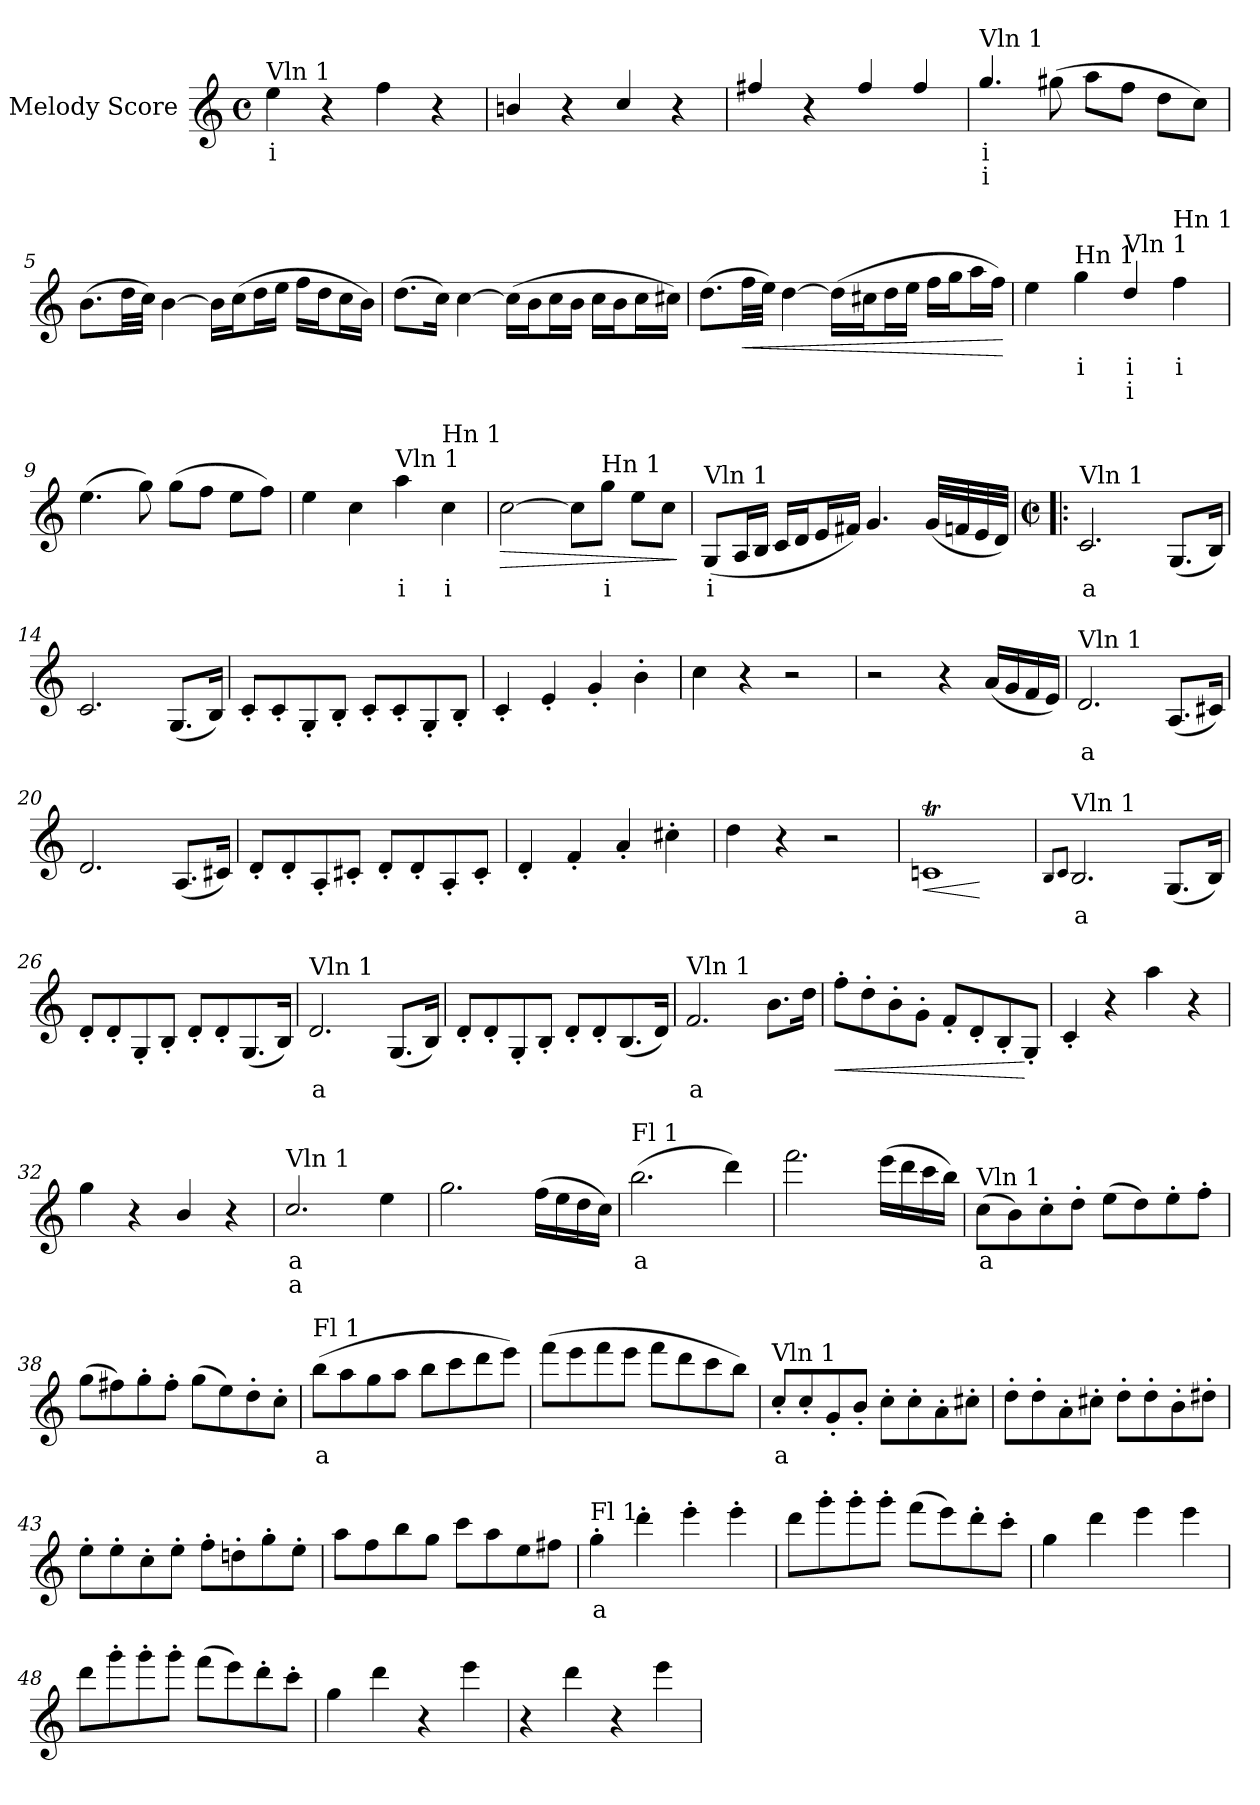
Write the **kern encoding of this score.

**kern	**text	**text	**dynam
*part1	*part1	*part1	*part1
*staff1	*staff1	*staff1	*staff1
*I"Melody Score	*	*	*
*k[]	*	*	*
*M4/4	*	*	*
*met(c)	*	*	*
*MM44	*	*	*
=1	=1	=1	=1
!LO:TX:a:t=Vln 1	!	!	!
!	!LO:LY:color=#FF0000	!	!
4ee\	i	.	.
4r	.	.	.
4ff\	.	.	.
4r	.	.	.
=2	=2	=2	=2
4bn/	.	.	.
4r	.	.	.
4cc/	.	.	.
4r	.	.	.
=3	=3	=3	=3
4ff#X/	.	.	.
4r	.	.	.
4ff#/	.	.	.
4ff#/	.	.	.
=4	=4	=4	=4
!LO:TX:a:t=Vln 1	!	!	!
!	!LO:LY:color=#FF0000	!LO:LY:color=#FF0000	!
4.gg/	i	i	.
(8gg#X\	.	.	.
8aa\L	.	.	.
8ff\J	.	.	.
8dd\L	.	.	.
8cc\J)	.	.	.
=5	=5	=5	=5
(8.b\L	.	.	.
32dd\LL	.	.	.
32cc\JJJ)	.	.	.
[4b\	.	.	.
16b\LL]	.	.	.
(16cc\J	.	.	.
16dd\L	.	.	.
16ee\JJ	.	.	.
16ff\LL	.	.	.
16dd\J	.	.	.
16cc\L	.	.	.
16b\JJ)	.	.	.
=6	=6	=6	=6
(8.dd\L	.	.	.
16cc\Jk)	.	.	.
[4cc\	.	.	.
(16cc\LL]	.	.	.
16b\J	.	.	.
16cc\L	.	.	.
16b\JJ	.	.	.
16cc\LL	.	.	.
16b\J	.	.	.
16cc\L	.	.	.
16cc#X\JJ)	.	.	.
=7	=7	=7	=7
(8.dd\L	.	.	.
!	!	!	!LO:HP:b
32ff\LL	.	.	<
32ee\JJJ)	.	.	.
[4dd\	.	.	.
(16dd\LL]	.	.	.
16cc#X\J	.	.	.
16dd\L	.	.	.
16ee\JJ	.	.	.
16ff\LL	.	.	.
16gg\J	.	.	.
16aa\L	.	.	.
16ff\JJ)	.	.	.
.	.	.	[
=8	=8	=8	=8
4ee\	.	.	.
!LO:TX:a:t=Hn 1	!	!	!
!	!LO:LY:b:color=#FF0000	!	!
4gg\	i	.	.
!LO:TX:a:t=Vln 1	!	!	!
!	!LO:LY:color=#FF0000	!LO:LY:color=#FF0000	!
4dd/	i	i	.
!LO:TX:a:t=Hn 1	!	!	!
!	!LO:LY:b:color=#FF0000	!	!
4ff\	i	.	.
=9	=9	=9	=9
(4.ee\	.	.	.
8gg\)	.	.	.
(8gg\L	.	.	.
8ff\J	.	.	.
8ee\L	.	.	.
8ff\J)	.	.	.
=10	=10	=10	=10
4ee\	.	.	.
4cc\	.	.	.
!LO:TX:a:t=Vln 1	!	!	!
!	!LO:LY:color=#FF0000	!	!
4aa\	i	.	.
!LO:TX:a:t=Hn 1	!	!	!
!	!LO:LY:b:color=#FF0000	!	!
4cc\	i	.	.
=11	=11	=11	=11
!	!	!	!LO:HP:b
[2cc\	.	.	>
8cc\L]	.	.	.
!LO:TX:a:t=Hn 1	!	!	!
!	!LO:LY:b:color=#FF0000	!	!
8gg\J	i	.	.
8ee\L	.	.	.
8cc\J	.	.	.
.	.	.	]
=12	=12	=12	=12
!LO:TX:a:t=Vln 1	!	!	!
!	!LO:LY:b:color=#FF0000	!	!
(8G/L	i	.	.
16A/L	.	.	.
16B/JJ	.	.	.
16c/LL	.	.	.
16d/J	.	.	.
16e/L	.	.	.
16f#X/JJ)	.	.	.
4.g/	.	.	.
(32g/LLL	.	.	.
32fn/	.	.	.
32e/	.	.	.
32d/JJJ)	.	.	.
=13!|:	=13!|:	=13!|:	=13!|:
*M2/2	*	*	*
*met(c|)	*	*	*
*MM224	*	*	*
!LO:TX:a:t=Vln 1	!	!	!
!	!LO:LY:b:color=#FF0000	!	!
2.c/	a	.	.
(8.G/L	.	.	.
16B/Jk)	.	.	.
=14	=14	=14	=14
2.c/	.	.	.
(8.G/L	.	.	.
16B/Jk)	.	.	.
=15	=15	=15	=15
8c'/L	.	.	.
8c'/	.	.	.
8G'/	.	.	.
8B'/J	.	.	.
8c'/L	.	.	.
8c'/	.	.	.
8G'/	.	.	.
8B'/J	.	.	.
=16	=16	=16	=16
4c'/	.	.	.
4e'/	.	.	.
4g'/	.	.	.
4b'\	.	.	.
=17	=17	=17	=17
4cc\	.	.	.
4r	.	.	.
2r	.	.	.
=18	=18	=18	=18
2r	.	.	.
4r	.	.	.
(16a/LL	.	.	.
16g/	.	.	.
16f/	.	.	.
16e/JJ)	.	.	.
=19	=19	=19	=19
!LO:TX:a:t=Vln 1	!	!	!
!	!LO:LY:b:color=#FF0000	!	!
2.d/	a	.	.
(8.A/L	.	.	.
16c#X/Jk)	.	.	.
=20	=20	=20	=20
2.d/	.	.	.
(8.A/L	.	.	.
16c#X/Jk)	.	.	.
=21	=21	=21	=21
8d'/L	.	.	.
8d'/	.	.	.
8A'/	.	.	.
8c#X'/J	.	.	.
8d'/L	.	.	.
8d'/	.	.	.
8A'/	.	.	.
8c#'/J	.	.	.
=22	=22	=22	=22
4d'/	.	.	.
4f'/	.	.	.
4a'/	.	.	.
4cc#X'\	.	.	.
=23	=23	=23	=23
4dd\	.	.	.
4r	.	.	.
2r	.	.	.
=24	=24	=24	=24
!	!	!	!LO:HP:b
1cnT	.	.	<
.	.	.	[
=25	=25	=25	=25
8qB/L	.	.	.
8qc/J	.	.	.
!LO:TX:a:t=Vln 1	!	!	!
!	!LO:LY:b:color=#FF0000	!	!
2.B/	a	.	.
(8.G/L	.	.	.
16B/Jk)	.	.	.
=26	=26	=26	=26
8d'/L	.	.	.
8d'/	.	.	.
8G'/	.	.	.
8B'/J	.	.	.
8d'/L	.	.	.
8d'/	.	.	.
(8.G/	.	.	.
16B/Jk)	.	.	.
=27	=27	=27	=27
!LO:TX:a:t=Vln 1	!	!	!
!	!LO:LY:b:color=#FF0000	!	!
2.d/	a	.	.
(8.G/L	.	.	.
16B/Jk)	.	.	.
=28	=28	=28	=28
8d'/L	.	.	.
8d'/	.	.	.
8G'/	.	.	.
8B'/J	.	.	.
8d'/L	.	.	.
8d'/	.	.	.
(8.B/	.	.	.
16d/Jk)	.	.	.
=29	=29	=29	=29
!LO:TX:a:t=Vln 1	!	!	!
!	!LO:LY:b:color=#FF0000	!	!
2.f/	a	.	.
8.b\L	.	.	.
16dd\Jk	.	.	.
=30	=30	=30	=30
!	!	!	!LO:HP:b
8ff'\L	.	.	<
8dd'\	.	.	.
8b'\	.	.	.
8g'\J	.	.	.
8f'/L	.	.	.
8d'/	.	.	.
8B'/	.	.	.
8G'/J	.	.	[
=31	=31	=31	=31
4c'/	.	.	.
4r	.	.	.
4aa\	.	.	.
4r	.	.	.
=32	=32	=32	=32
4gg\	.	.	.
4r	.	.	.
4b/	.	.	.
4r	.	.	.
=33	=33	=33	=33
!LO:TX:a:t=Vln 1	!	!	!
!	!LO:LY:color=#FF0000	!LO:LY:color=#FF0000	!
2.cc/	a	a	.
4ee\	.	.	.
=34	=34	=34	=34
2.gg\	.	.	.
(16ff\LL	.	.	.
16ee\	.	.	.
16dd\	.	.	.
16cc\JJ)	.	.	.
=35	=35	=35	=35
!LO:TX:a:t=Fl 1	!	!	!
!	!LO:LY:b:color=#FF0000	!	!
(2.bb\	a	.	.
4ddd\)	.	.	.
=36	=36	=36	=36
2.fff\	.	.	.
(16eee\LL	.	.	.
16ddd\	.	.	.
16ccc\	.	.	.
16bb\JJ)	.	.	.
=37	=37	=37	=37
!LO:TX:a:t=Vln 1	!	!	!
!	!LO:LY:b:color=#FF0000	!	!
(8cc\L	a	.	.
8b\)	.	.	.
8cc'\	.	.	.
8dd'\J	.	.	.
(8ee\L	.	.	.
8dd\)	.	.	.
8ee'\	.	.	.
8ff'\J	.	.	.
=38	=38	=38	=38
(8gg\L	.	.	.
8ff#X\)	.	.	.
8gg'\	.	.	.
8ff#'\J	.	.	.
(8gg\L	.	.	.
8ee\)	.	.	.
8dd'\	.	.	.
8cc'\J	.	.	.
=39	=39	=39	=39
!LO:TX:a:t=Fl 1	!	!	!
!	!LO:LY:b:color=#FF0000	!	!
(8bb\L	a	.	.
8aa\	.	.	.
8gg\	.	.	.
8aa\J	.	.	.
8bb\L	.	.	.
8ccc\	.	.	.
8ddd\	.	.	.
8eee\J)	.	.	.
=40	=40	=40	=40
(8fff\L	.	.	.
8eee\	.	.	.
8fff\	.	.	.
8eee\J	.	.	.
8fff\L	.	.	.
8ddd\	.	.	.
8ccc\	.	.	.
8bb\J)	.	.	.
=41	=41	=41	=41
!LO:TX:a:t=Vln 1	!	!	!
!	!LO:LY:b:color=#FF0000	!	!
8cc'/L	a	.	.
8cc'/	.	.	.
8g'/	.	.	.
8b'/J	.	.	.
8cc'\L	.	.	.
8cc'\	.	.	.
8a'\	.	.	.
8cc#X'\J	.	.	.
=42	=42	=42	=42
8dd'\L	.	.	.
8dd'\	.	.	.
8a'\	.	.	.
8cc#X'\J	.	.	.
8dd'\L	.	.	.
8dd'\	.	.	.
8b'\	.	.	.
8dd#X'\J	.	.	.
=43	=43	=43	=43
8ee'\L	.	.	.
8ee'\	.	.	.
8cc'\	.	.	.
8ee'\J	.	.	.
8ff'\L	.	.	.
8ddn'\	.	.	.
8gg'\	.	.	.
8ee'\J	.	.	.
=44	=44	=44	=44
8aa\L	.	.	.
8ff\	.	.	.
8bb\	.	.	.
8gg\J	.	.	.
8ccc\L	.	.	.
8aa\	.	.	.
8ee\	.	.	.
8ff#X\J	.	.	.
=45	=45	=45	=45
!LO:TX:a:t=Fl 1	!	!	!
!	!LO:LY:b:color=#FF0000	!	!
4gg'\	a	.	.
4ddd'\	.	.	.
4eee'\	.	.	.
4eee'\	.	.	.
=46	=46	=46	=46
8ddd\L	.	.	.
8ggg'\	.	.	.
8ggg'\	.	.	.
8ggg'\J	.	.	.
(8fff\L	.	.	.
8eee\)	.	.	.
8ddd'\	.	.	.
8ccc'\J	.	.	.
=47	=47	=47	=47
4gg\	.	.	.
4ddd\	.	.	.
4eee\	.	.	.
4eee\	.	.	.
=48	=48	=48	=48
8ddd\L	.	.	.
8ggg'\	.	.	.
8ggg'\	.	.	.
8ggg'\J	.	.	.
(8fff\L	.	.	.
8eee\)	.	.	.
8ddd'\	.	.	.
8ccc'\J	.	.	.
=49	=49	=49	=49
4gg\	.	.	.
4ddd\	.	.	.
4r	.	.	.
4eee\	.	.	.
=50	=50	=50	=50
4r	.	.	.
4ddd\	.	.	.
4r	.	.	.
4eee\	.	.	.
=	=	=	=
*-	*-	*-	*-
